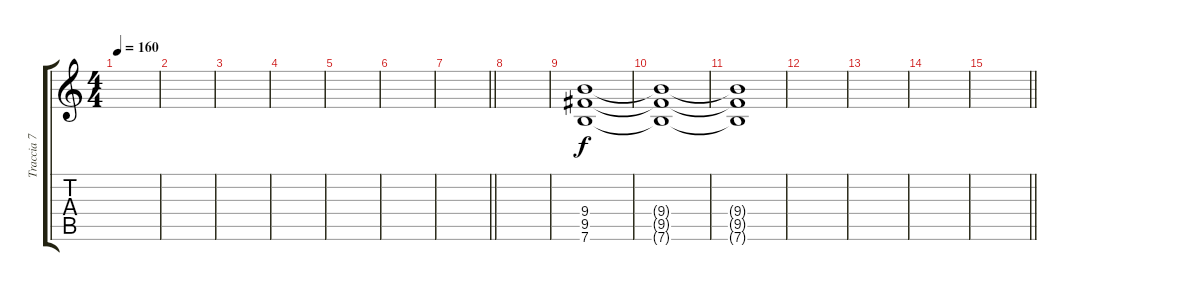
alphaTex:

\track ("Traccia 7" "Traccia 7") {instrument overdrivenguitar}
\staff {score tabs}
\tuning (E4 B3 G3 D3 A2 E2) {hide}
\ts (4 4)
\tempo 160
\clef g2
\ks c
|
|
|
|
|
|
\barLineRight lightlight
|
|
(9.4 9.5 7.6).1 |
(9.4{t} 9.5{t} 7.6{t}).1{volume 0} |
(9.4{t} 9.5{t} 7.6{t}).1 |
|
|
|
\barLineRight lightlight
